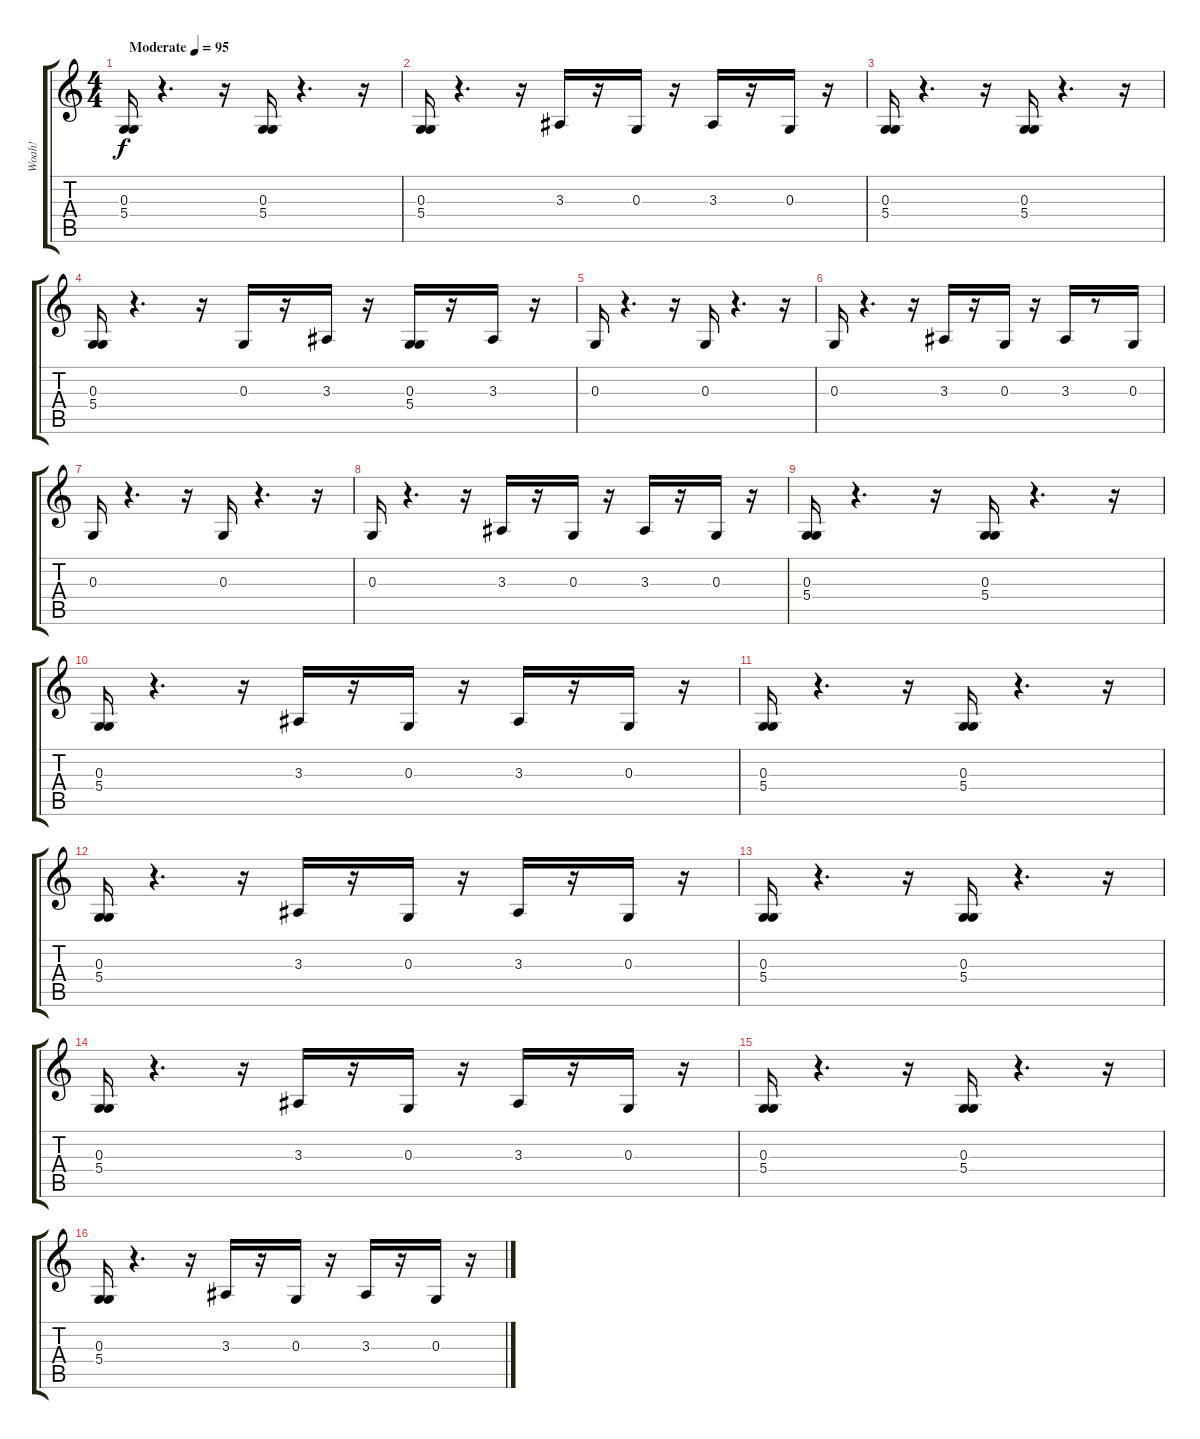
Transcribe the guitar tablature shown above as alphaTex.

\track ("Woah!     By Black Rob" "Woah!     ") {instrument acousticgrandpiano}
\staff {score tabs}
\tuning (E4 B3 G3 D3 A2 E2) {hide}
\ts (4 4)
\tempo (95 "Moderate")
\clef g2
\ks c
(0.3 5.4).16{dy f instrument acousticgrandpiano} r.4{d} r.16 (0.3 5.4).16 r.4{d} r.16 |
(0.3 5.4).16 r.4{d} r.16 3.3.16 r.16 0.3.16 r.16 3.3.16 r.16 0.3.16 r.16 |
(0.3 5.4).16 r.4{d} r.16 (0.3 5.4).16 r.4{d} r.16 |
(0.3 5.4).16 r.4{d} r.16 0.3.16 r.16 3.3.16 r.16 (0.3 5.4).16 r.16 3.3.16 r.16 |
0.3.16 r.4{d} r.16 0.3.16 r.4{d} r.16 |
0.3.16 r.4{d} r.16 3.3.16 r.16 0.3.16 r.16 3.3.16 r.8 0.3.16 |
0.3.16 r.4{d} r.16 0.3.16 r.4{d} r.16 |
0.3.16 r.4{d} r.16 3.3.16 r.16 0.3.16 r.16 3.3.16 r.16 0.3.16 r.16 |
(0.3 5.4).16 r.4{d} r.16 (0.3 5.4).16 r.4{d} r.16 |
(0.3 5.4).16 r.4{d} r.16 3.3.16 r.16 0.3.16 r.16 3.3.16 r.16 0.3.16 r.16 |
(0.3 5.4).16 r.4{d} r.16 (0.3 5.4).16 r.4{d} r.16 |
(0.3 5.4).16 r.4{d} r.16 3.3.16 r.16 0.3.16 r.16 3.3.16 r.16 0.3.16 r.16 |
(0.3 5.4).16 r.4{d} r.16 (0.3 5.4).16 r.4{d} r.16 |
(0.3 5.4).16 r.4{d} r.16 3.3.16 r.16 0.3.16 r.16 3.3.16 r.16 0.3.16 r.16 |
(0.3 5.4).16 r.4{d} r.16 (0.3 5.4).16 r.4{d} r.16 |
(0.3 5.4).16 r.4{d} r.16 3.3.16 r.16 0.3.16 r.16 3.3.16 r.16 0.3.16 r.16
